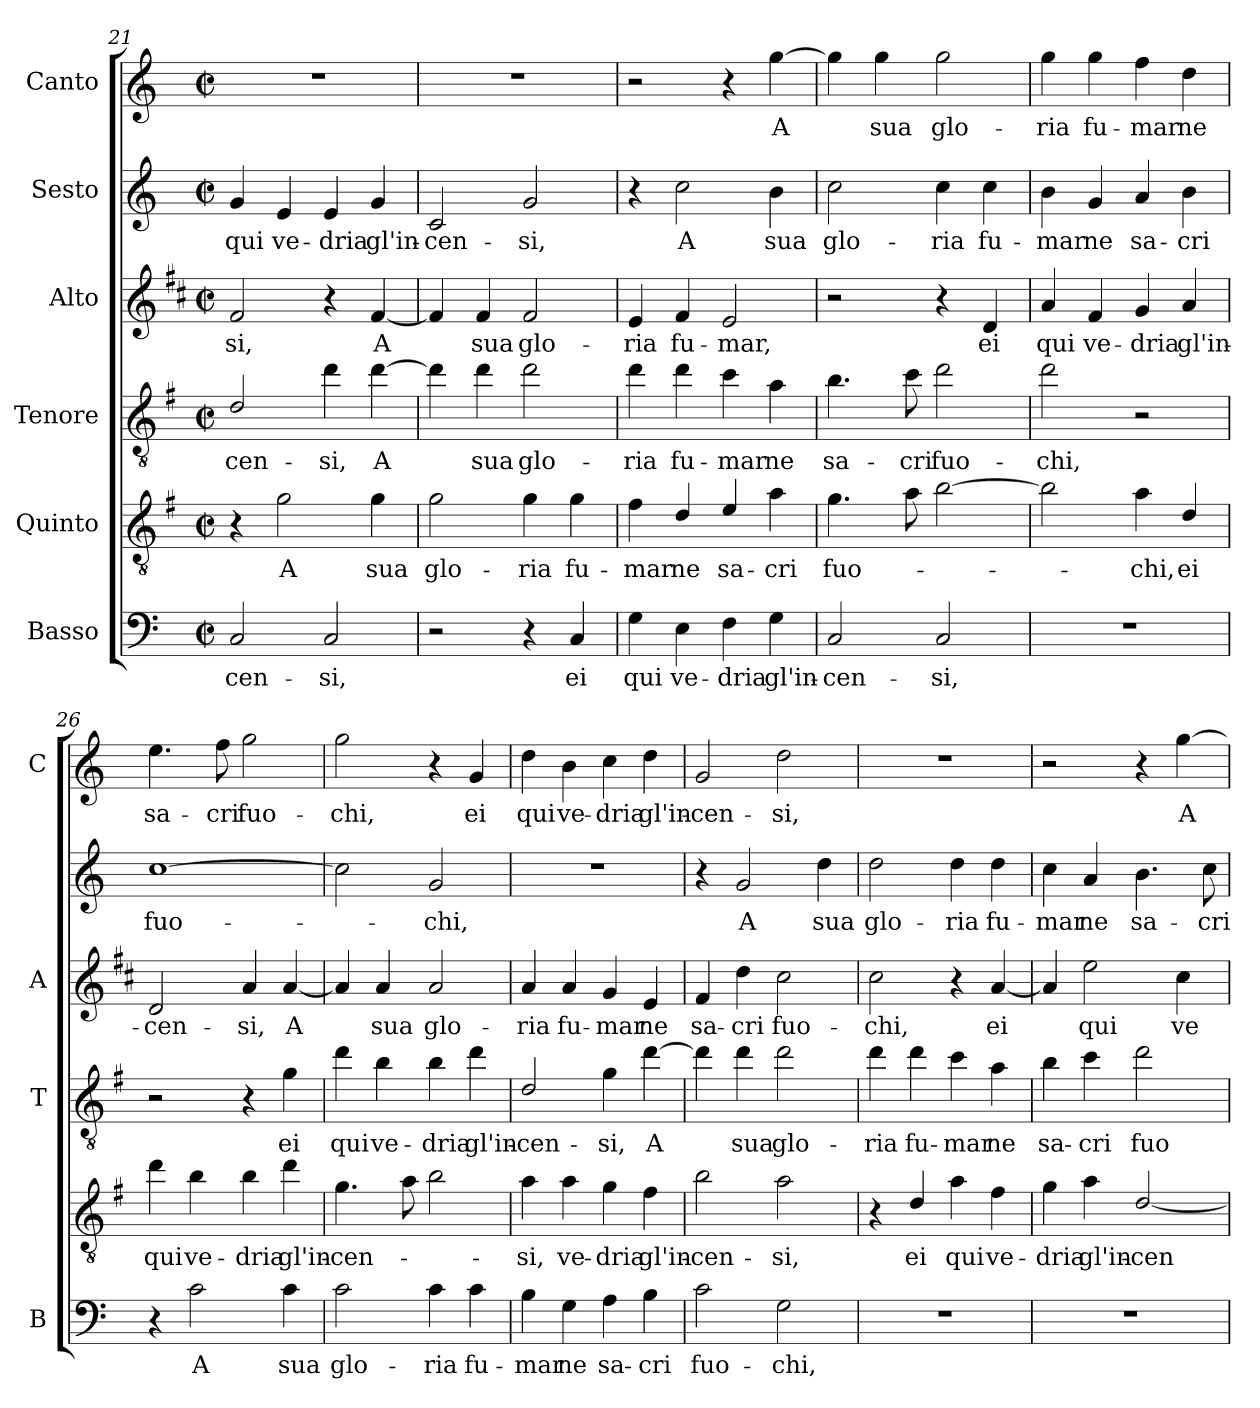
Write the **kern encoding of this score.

**kern	**text	**kern	**text	**kern	**text	**kern	**text	**kern	**text	**kern	**text
*part6	*part6	*part5	*part5	*part4	*part4	*part3	*part3	*part2	*part2	*part1	*part1
*staff6	*staff6	*staff5	*staff5	*staff4	*staff4	*staff3	*staff3	*staff2	*staff2	*staff1	*staff1
*I"Basso	*	*I"Quinto	*	*I"Tenore	*	*I"Alto	*	*I"Sesto	*	*I"Canto	*
*I'B	*	*	*	*I'T	*	*I'A	*	*	*	*I'C	*
!!LO:LB:g=z
*clefF4	*	*clefGv2	*	*clefGv2	*	*clefG2	*	*clefG2	*	*clefG2	*
*	*	*ITrd4c7	*	*ITrd4c7	*	*ITrd1c2	*	*	*	*	*
*k[]	*	*k[]	*	*k[]	*	*k[]	*	*k[]	*	*k[]	*
*C:	*	*C:	*	*C:	*	*C:	*	*C:	*	*C:	*
*M2/2	*	*M2/2	*	*M2/2	*	*M2/2	*	*M2/2	*	*M2/2	*
*met(c|)	*	*met(c|)	*	*met(c|)	*	*met(c|)	*	*met(c|)	*	*met(c|)	*
=21	=21	=21	=21	=21	=21	=21	=21	=21	=21	=21	=21
!	!LO:LY:b	!	!	!	!LO:LY:b	!	!LO:LY:b	!	!LO:LY:b	!	!
2C/	-cen-	4r	.	2G/	-cen-	2e/	-si,	4g/	qui	1r	.
!	!	!	!LO:LY:b	!	!	!	!	!	!LO:LY:b	!	!
.	.	2c\	A	.	.	.	.	4e/	ve-	.	.
!	!LO:LY:b	!	!	!	!LO:LY:b	!	!	!	!LO:LY:b	!	!
2C/	-si,	.	.	4g\	-si,	4r	.	4e/	-dria	.	.
!	!	!	!LO:LY:b	!	!LO:LY:b	!	!LO:LY:b	!	!LO:LY:b	!	!
.	.	4c\	sua	[4g\	A	[4e/	A	4g/	gl'in-	.	.
=22	=22	=22	=22	=22	=22	=22	=22	=22	=22	=22	=22
!	!	!	!LO:LY:b	!	!	!	!	!	!LO:LY:b	!	!
2r	.	2c\	glo-	4g\]	.	4e/]	.	2c/	-cen-	1r	.
!	!	!	!	!	!LO:LY:b	!	!LO:LY:b	!	!	!	!
.	.	.	.	4g\	sua	4e/	sua	.	.	.	.
!	!	!	!LO:LY:b	!	!LO:LY:b	!	!LO:LY:b	!	!LO:LY:b	!	!
4r	.	4c\	-ria	2g\	glo-	2e/	glo-	2g/	-si,	.	.
!	!LO:LY:b	!	!LO:LY:b	!	!	!	!	!	!	!	!
4C/	ei	4c\	fu-	.	.	.	.	.	.	.	.
=23	=23	=23	=23	=23	=23	=23	=23	=23	=23	=23	=23
!	!LO:LY:b	!	!LO:LY:b	!	!LO:LY:b	!	!LO:LY:b	!	!	!	!
4G\	qui	4B\	-mar	4g\	-ria	4d/	-ria	4r	.	2r	.
!	!LO:LY:b	!	!LO:LY:b	!	!LO:LY:b	!	!LO:LY:b	!	!LO:LY:b	!	!
4E\	ve-	4G/	ne	4g\	fu-	4e/	fu-	2cc\	A	.	.
!	!LO:LY:b	!	!LO:LY:b	!	!LO:LY:b	!	!LO:LY:b	!	!	!	!
4F\	-dria	4A/	sa-	4f\	-mar	2d/	-mar,	.	.	4r	.
!	!LO:LY:b	!	!LO:LY:b	!	!LO:LY:b	!	!	!	!LO:LY:b	!	!LO:LY:b
4G\	gl'in-	4d\	-cri	4d\	ne	.	.	4b\	sua	[4gg\	A
=24	=24	=24	=24	=24	=24	=24	=24	=24	=24	=24	=24
!	!LO:LY:b	!	!LO:LY:b	!	!LO:LY:b	!	!	!	!LO:LY:b	!	!
2C/	-cen-	4.c\	fuo-	4.e\	sa-	2r	.	2cc\	glo-	4gg\]	.
!	!	!	!	!	!	!	!	!	!	!	!LO:LY:b
.	.	.	.	.	.	.	.	.	.	4gg\	sua
!	!	!	!	!	!LO:LY:b	!	!	!	!	!	!
.	.	8d\	.	8f\	-cri	.	.	.	.	.	.
!	!LO:LY:b	!	!	!	!LO:LY:b	!	!	!	!LO:LY:b	!	!LO:LY:b
2C/	-si,	[2e\	.	2g\	fuo-	4r	.	4cc\	-ria	2gg\	glo-
!	!	!	!	!	!	!	!LO:LY:b	!	!LO:LY:b	!	!
.	.	.	.	.	.	4c/	ei	4cc\	fu-	.	.
=25	=25	=25	=25	=25	=25	=25	=25	=25	=25	=25	=25
!	!	!	!	!	!LO:LY:b	!	!LO:LY:b	!	!LO:LY:b	!	!LO:LY:b
1r	.	2e\]	.	2g\	-chi,	4g/	qui	4b\	-mar	4gg\	-ria
!	!	!	!	!	!	!	!LO:LY:b	!	!LO:LY:b	!	!LO:LY:b
.	.	.	.	.	.	4e/	ve-	4g/	ne	4gg\	fu-
!	!	!	!LO:LY:b	!	!	!	!LO:LY:b	!	!LO:LY:b	!	!LO:LY:b
.	.	4d\	-chi,	2r	.	4f/	-dria	4a/	sa-	4ff\	-mar
!	!	!	!LO:LY:b	!	!	!	!LO:LY:b	!	!LO:LY:b	!	!LO:LY:b
.	.	4G/	ei	.	.	4g/	gl'in-	4b\	-cri	4dd\	ne
=26	=26	=26	=26	=26	=26	=26	=26	=26	=26	=26	=26
!	!	!	!LO:LY:b	!	!	!	!LO:LY:b	!	!LO:LY:b	!	!LO:LY:b
4r	.	4g\	qui	2r	.	2c/	-cen-	[1cc	fuo-	4.ee\	sa-
!	!LO:LY:b	!	!LO:LY:b	!	!	!	!	!	!	!	!
2c\	A	4e\	ve-	.	.	.	.	.	.	.	.
!	!	!	!	!	!	!	!	!	!	!	!LO:LY:b
.	.	.	.	.	.	.	.	.	.	8ff\	-cri
!	!	!	!LO:LY:b	!	!	!	!LO:LY:b	!	!	!	!LO:LY:b
.	.	4e\	-dria	4r	.	4g/	-si,	.	.	2gg\	fuo-
!	!LO:LY:b	!	!LO:LY:b	!	!LO:LY:b	!	!LO:LY:b	!	!	!	!
4c\	sua	4g\	gl'in-	4c\	ei	[4g/	A	.	.	.	.
=27	=27	=27	=27	=27	=27	=27	=27	=27	=27	=27	=27
!	!LO:LY:b	!	!LO:LY:b	!	!LO:LY:b	!	!	!	!	!	!LO:LY:b
2c\	glo-	4.c\	-cen-	4g\	qui	4g/]	.	2cc\]	.	2gg\	-chi,
!	!	!	!	!	!LO:LY:b	!	!LO:LY:b	!	!	!	!
.	.	.	.	4e\	ve-	4g/	sua	.	.	.	.
.	.	8d\	.	.	.	.	.	.	.	.	.
!	!LO:LY:b	!	!	!	!LO:LY:b	!	!LO:LY:b	!	!LO:LY:b	!	!
4c\	-ria	2e\	.	4e\	-dria	2g/	glo-	2g/	-chi,	4r	.
!	!LO:LY:b	!	!	!	!LO:LY:b	!	!	!	!	!	!LO:LY:b
4c\	fu-	.	.	4g\	gl'in-	.	.	.	.	4g/	ei
!!LO:LB:g=z
=28	=28	=28	=28	=28	=28	=28	=28	=28	=28	=28	=28
!	!LO:LY:b	!	!LO:LY:b	!	!LO:LY:b	!	!LO:LY:b	!	!	!	!LO:LY:b
4B\	-mar	4d\	-si,	2G/	-cen-	4g/	-ria	1r	.	4dd\	qui
!	!LO:LY:b	!	!LO:LY:b	!	!	!	!LO:LY:b	!	!	!	!LO:LY:b
4G\	ne	4d\	ve-	.	.	4g/	fu-	.	.	4b\	ve-
!	!LO:LY:b	!	!LO:LY:b	!	!LO:LY:b	!	!LO:LY:b	!	!	!	!LO:LY:b
4A\	sa-	4c\	-dria	4c\	-si,	4f/	-mar	.	.	4cc\	-dria
!	!LO:LY:b	!	!LO:LY:b	!	!LO:LY:b	!	!LO:LY:b	!	!	!	!LO:LY:b
4B\	-cri	4B\	gl'in-	[4g\	A	4d/	ne	.	.	4dd\	gl'in-
=29	=29	=29	=29	=29	=29	=29	=29	=29	=29	=29	=29
!	!LO:LY:b	!	!LO:LY:b	!	!	!	!LO:LY:b	!	!	!	!LO:LY:b
2c\	fuo-	2e\	-cen-	4g\]	.	4e/	sa-	4r	.	2g/	-cen-
!	!	!	!	!	!LO:LY:b	!	!LO:LY:b	!	!LO:LY:b	!	!
.	.	.	.	4g\	sua	4cc\	-cri	2g/	A	.	.
!	!LO:LY:b	!	!LO:LY:b	!	!LO:LY:b	!	!LO:LY:b	!	!	!	!LO:LY:b
2G\	-chi,	2d\	-si,	2g\	glo-	2b\	fuo-	.	.	2dd\	-si,
!	!	!	!	!	!	!	!	!	!LO:LY:b	!	!
.	.	.	.	.	.	.	.	4dd\	sua	.	.
=30	=30	=30	=30	=30	=30	=30	=30	=30	=30	=30	=30
!	!	!	!	!	!LO:LY:b	!	!LO:LY:b	!	!LO:LY:b	!	!
1r	.	4r	.	4g\	-ria	2b\	-chi,	2dd\	glo-	1r	.
!	!	!	!LO:LY:b	!	!LO:LY:b	!	!	!	!	!	!
.	.	4G/	ei	4g\	fu-	.	.	.	.	.	.
!	!	!	!LO:LY:b	!	!LO:LY:b	!	!	!	!LO:LY:b	!	!
.	.	4d\	qui	4f\	-mar	4r	.	4dd\	-ria	.	.
!	!	!	!LO:LY:b	!	!LO:LY:b	!	!LO:LY:b	!	!LO:LY:b	!	!
.	.	4B\	ve-	4d\	ne	[4g/	ei	4dd\	fu-	.	.
=31	=31	=31	=31	=31	=31	=31	=31	=31	=31	=31	=31
!	!	!	!LO:LY:b	!	!LO:LY:b	!	!	!	!LO:LY:b	!	!
1r	.	4c\	-dria	4e\	sa-	4g/]	.	4cc\	-mar	2r	.
!	!	!	!LO:LY:b	!	!LO:LY:b	!	!LO:LY:b	!	!LO:LY:b	!	!
.	.	4d\	gl'in-	4f\	-cri	2dd\	qui	4a/	ne	.	.
!	!	!	!LO:LY:b	!	!LO:LY:b	!	!	!	!LO:LY:b	!	!
.	.	[2G/	-cen-	2g\	fuo-	.	.	4.b\	sa-	4r	.
!	!	!	!	!	!	!	!LO:LY:b	!	!	!	!LO:LY:b
.	.	.	.	.	.	4b\	ve-	.	.	[4gg\	A
!	!	!	!	!	!	!	!	!	!LO:LY:b	!	!
.	.	.	.	.	.	.	.	8cc\	-cri	.	.
=	=	=	=	=	=	=	=	=	=	=	=
*-	*-	*-	*-	*-	*-	*-	*-	*-	*-	*-	*-
